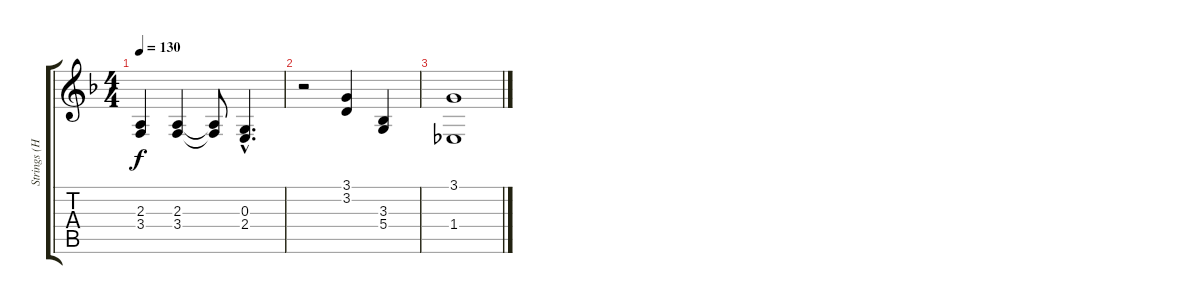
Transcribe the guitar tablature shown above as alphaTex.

\track ("Strings (High)" "Strings (H") {instrument stringensemble1}
\staff {score tabs}
\tuning (E4 B3 G3 D3 A2 E2) {hide}
\ts (4 4)
\tempo 130
\clef g2
\ks f
(2.3 3.4).4{dy f} (2.3 3.4).4 (2.3{t} 3.4{t}).8 (0.3{hac} 2.4{hac}).4{d} |
r.2 (3.1 3.2).4 (3.3 5.4).4 |
(3.1 1.4).1
